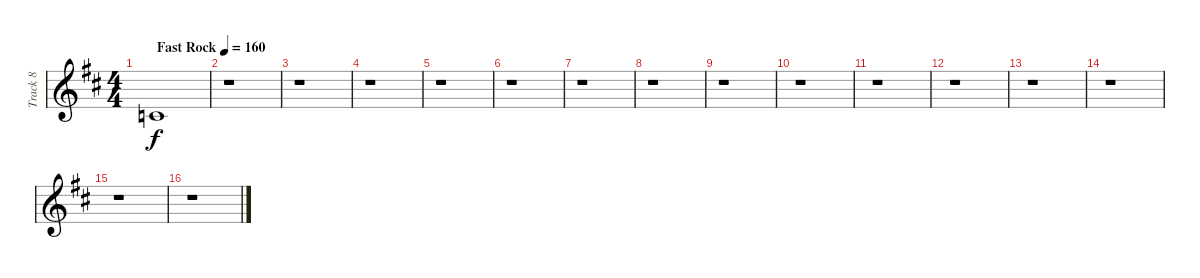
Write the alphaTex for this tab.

\track ("Track 8" "Track 8") {instrument seashore}
\staff {score}
\tuning (E4 B3 G3 D3 A2 E2) {hide}
\ts (4 4)
\tempo (160 "Fast Rock")
\clef g2
\ks d
5.3.1{dy f instrument seashore} |
r.1 |
r.1 |
r.1 |
r.1 |
r.1 |
r.1 |
r.1 |
r.1 |
r.1 |
r.1 |
r.1 |
r.1 |
r.1 |
r.1 |
r.1
